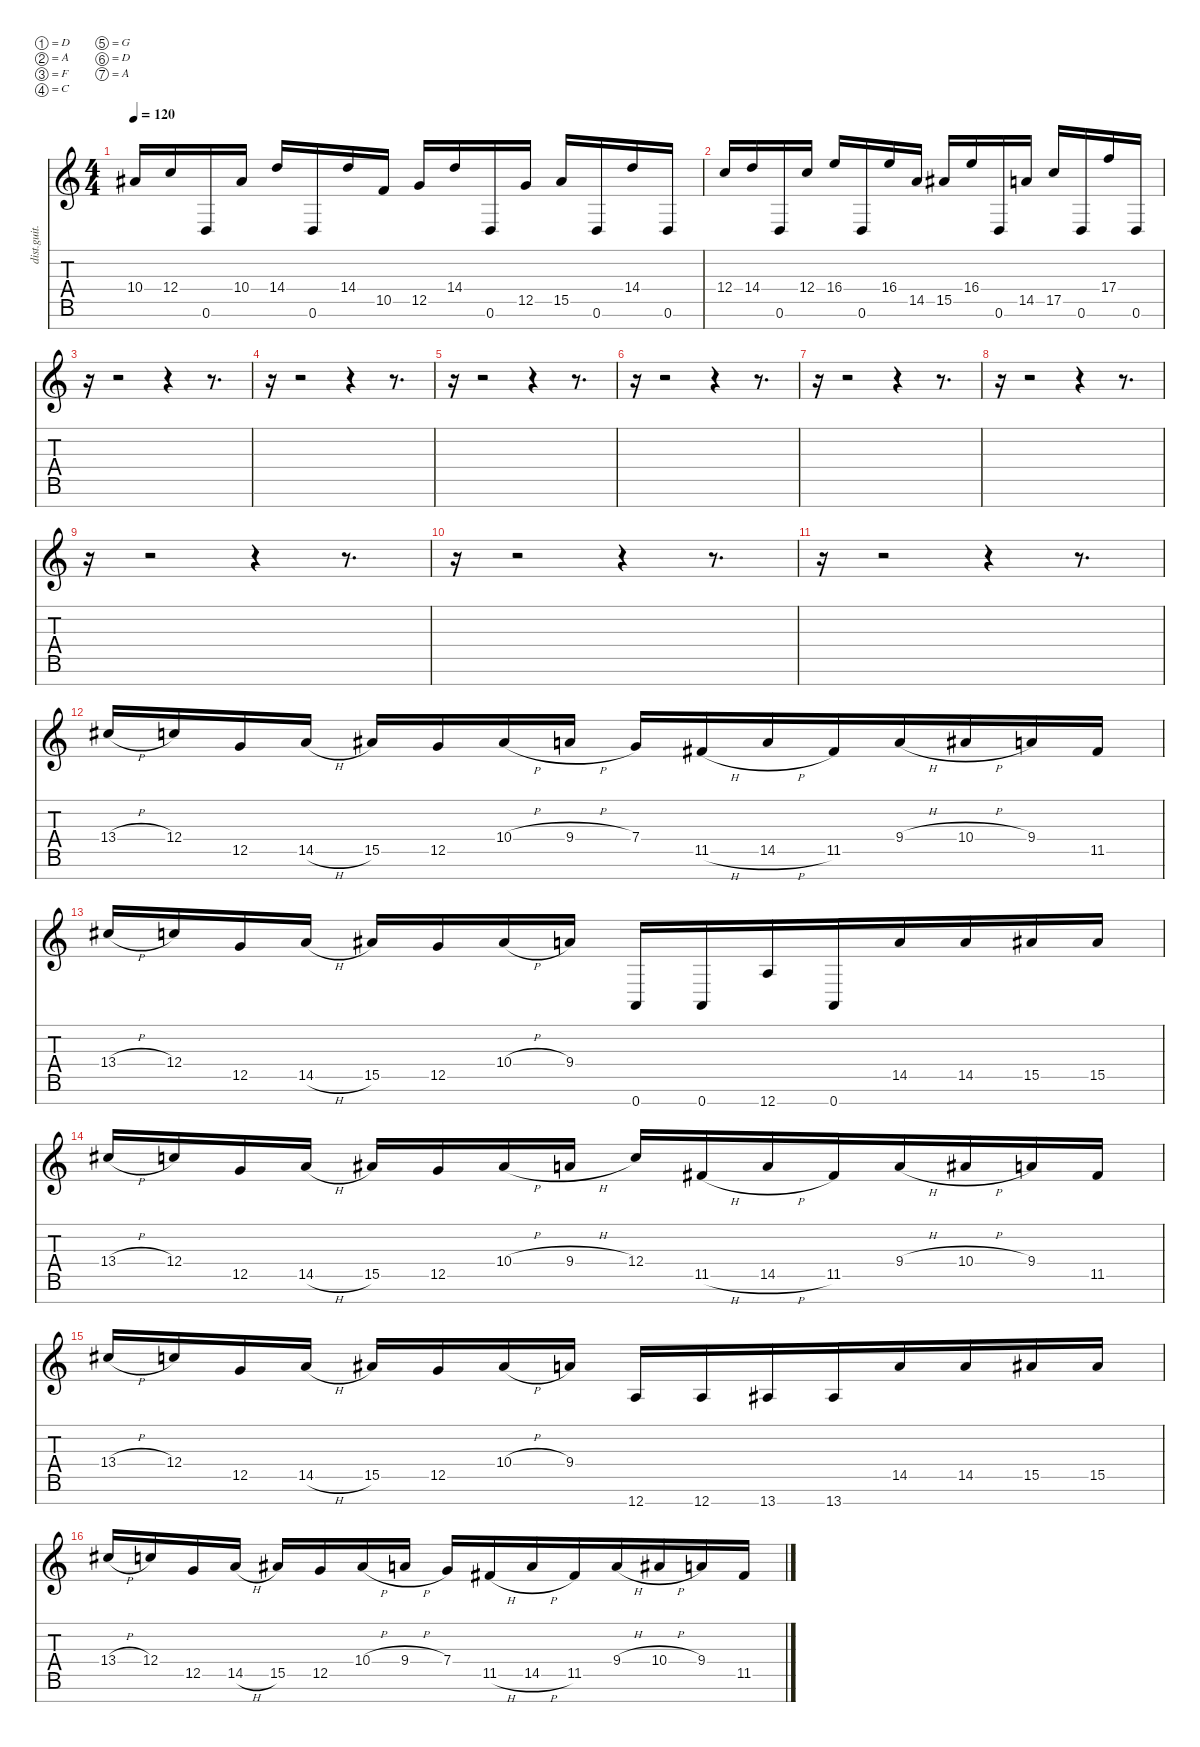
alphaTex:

\defaultSystemsLayout 4
\hideDynamics
\bracketExtendMode nobrackets
\otherSystemsTrackNameOrientation horizontal
\track ("Guitar 1" "dist.guit.") {instrument distortionguitar}
\staff {score tabs}
\tuning (D4 A3 F3 C3 G2 D2 A1)
\ts (4 4)
\tempo 120
\clef g2
\ks c
10.4{acc #}.16{dy f beam Up} 12.4.16{beam Up} 0.6.16{beam Up} 10.4{acc #}.16{beam Up} 14.4.16{beam Up} 0.6.16{beam Up} 14.4.16{beam Up} 10.5.16{beam Up} 12.5.16{beam Up} 14.4.16{beam Up} 0.6.16{beam Up} 12.5.16{beam Up} 15.5{acc #}.16{beam Up} 0.6.16{beam Up} 14.4.16{beam Up} 0.6.16{beam Up} |
12.4.16{beam Up} 14.4.16{beam Up} 0.6.16{beam Up} 12.4.16{beam Up} 16.4.16{beam Up} 0.6.16{beam Up} 16.4.16{beam Up} 14.5.16{beam Up} 15.5{acc #}.16{beam Up} 16.4.16{beam Up} 0.6.16{beam Up} 14.5.16{beam Up} 17.5.16{beam Up} 0.6.16{beam Up} 17.4.16{beam Up} 0.6.16{beam Up} |
r.16{beam Down} r.2{beam Down} r.4{beam Down} r.8{d beam Down} |
r.16{beam Down} r.2{beam Down} r.4{beam Down} r.8{d beam Down} |
r.16{beam Down} r.2{beam Down} r.4{beam Down} r.8{d beam Down} |
r.16{beam Down} r.2{beam Down} r.4{beam Down} r.8{d beam Down} |
r.16{beam Down} r.2{beam Down} r.4{beam Down} r.8{d beam Down} |
r.16{beam Down} r.2{beam Down} r.4{beam Down} r.8{d beam Down} |
r.16{beam Down} r.2{beam Down} r.4{beam Down} r.8{d beam Down} |
r.16{beam Down} r.2{beam Down} r.4{beam Down} r.8{d beam Down} |
r.16{beam Down} r.2{beam Down} r.4{beam Down} r.8{d beam Down} |
\beaming (8 2 2 4)
13.4{h acc #}.16{beam Up} 12.4.16{beam Up} 12.5.16{beam Up} 14.5{h}.16{beam Up} 15.5{acc #}.16{beam Up} 12.5.16{beam Up} 10.4{h acc #}.16{beam Up} 9.4{h}.16{beam Up} 7.4.16{beam Up} 11.5{h acc #}.16{beam Up} 14.5{h}.16{beam Up} 11.5{acc #}.16{beam Up} 9.4{h}.16{beam Up} 10.4{h acc #}.16{beam Up} 9.4.16{beam Up} 11.5{acc #}.16{beam Up} |
13.4{h acc #}.16{beam Up} 12.4.16{beam Up} 12.5.16{beam Up} 14.5{h}.16{beam Up} 15.5{acc #}.16{beam Up} 12.5.16{beam Up} 10.4{h acc #}.16{beam Up} 9.4.16{beam Up} 0.7.16{beam Up} 0.7.16{beam Up} 12.7.16{beam Up} 0.7.16{beam Up} 14.5.16{beam Up} 14.5.16{beam Up} 15.5{acc #}.16{beam Up} 15.5{acc #}.16{beam Up} |
13.4{h acc #}.16{beam Up} 12.4.16{beam Up} 12.5.16{beam Up} 14.5{h}.16{beam Up} 15.5{acc #}.16{beam Up} 12.5.16{beam Up} 10.4{h acc #}.16{beam Up} 9.4{h}.16{beam Up} 12.4.16{beam Up} 11.5{h acc #}.16{beam Up} 14.5{h}.16{beam Up} 11.5{acc #}.16{beam Up} 9.4{h}.16{beam Up} 10.4{h acc #}.16{beam Up} 9.4.16{beam Up} 11.5{acc #}.16{beam Up} |
13.4{h acc #}.16{beam Up} 12.4.16{beam Up} 12.5.16{beam Up} 14.5{h}.16{beam Up} 15.5{acc #}.16{beam Up} 12.5.16{beam Up} 10.4{h acc #}.16{beam Up} 9.4.16{beam Up} 12.7.16{beam Up} 12.7.16{beam Up} 13.7{acc #}.16{beam Up} 13.7{acc #}.16{beam Up} 14.5.16{beam Up} 14.5.16{beam Up} 15.5{acc #}.16{beam Up} 15.5{acc #}.16{beam Up} |
13.4{h acc #}.16{beam Up} 12.4.16{beam Up} 12.5.16{beam Up} 14.5{h}.16{beam Up} 15.5{acc #}.16{beam Up} 12.5.16{beam Up} 10.4{h acc #}.16{beam Up} 9.4{h}.16{beam Up} 7.4.16{beam Up} 11.5{h acc #}.16{beam Up} 14.5{h}.16{beam Up} 11.5{acc #}.16{beam Up} 9.4{h}.16{beam Up} 10.4{h acc #}.16{beam Up} 9.4.16{beam Up} 11.5{acc #}.16{beam Up}
